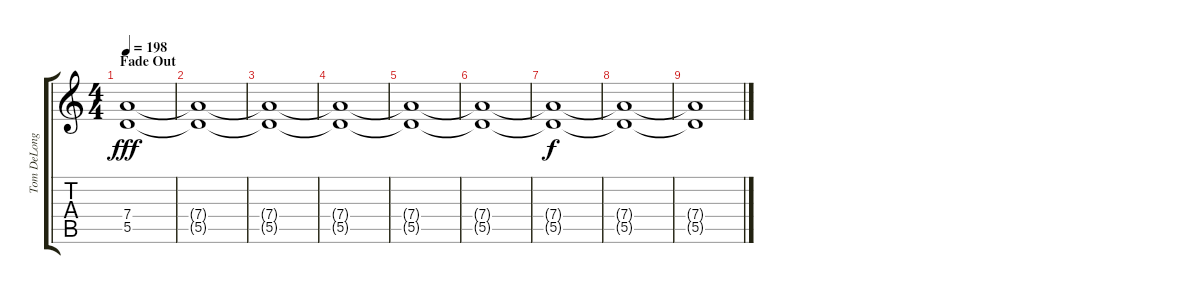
\track ("Tom DeLonge" "Tom DeLong") {instrument distortionguitar}
\staff {score tabs}
\tuning (E4 B3 G3 D3 A2 E2) {hide}
\ts (4 4)
\section ("" "Fade Out")
\tempo 198
\clef g2
\ks c
(7.4 5.5).1{dy fff} |
(7.4{t} 5.5{t}).1 |
(7.4{t} 5.5{t}).1 |
(7.4{t} 5.5{t}).1 |
(7.4{t} 5.5{t}).1 |
(7.4{t} 5.5{t}).1{volume 0} |
(7.4{t} 5.5{t}).1{dy f} |
(7.4{t} 5.5{t}).1 |
(7.4{t} 5.5{t}).1
